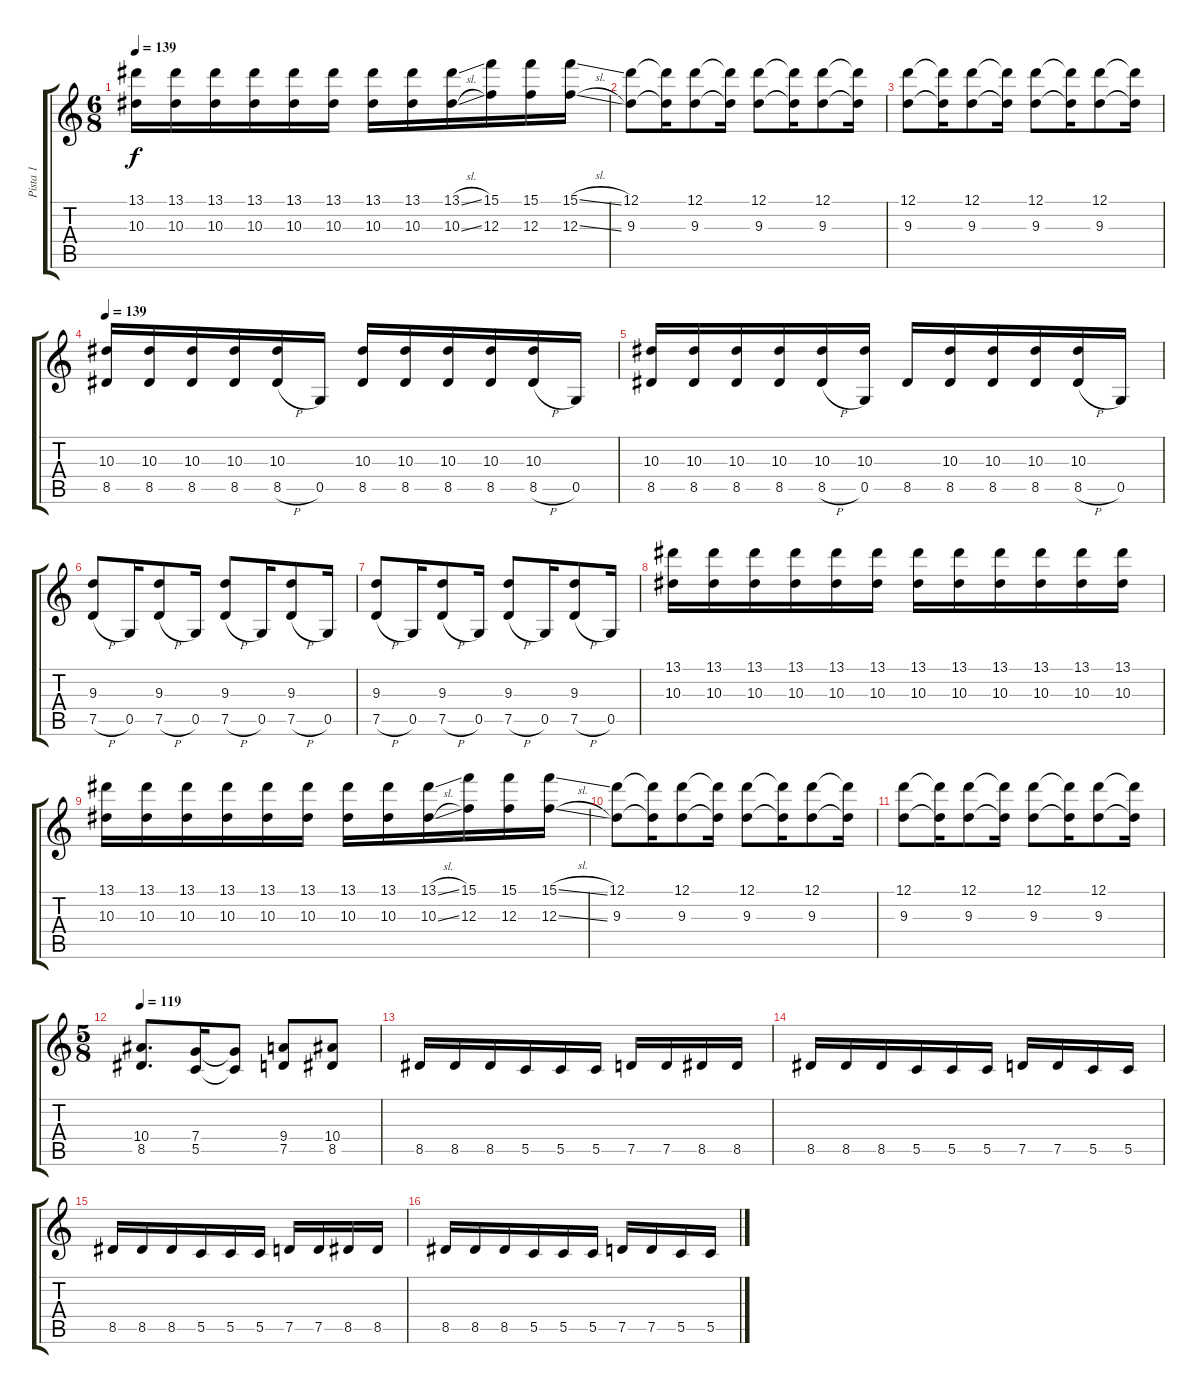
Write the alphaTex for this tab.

\track ("Pista 1" "Pista 1") {instrument acousticguitarsteel}
\staff {score tabs}
\tuning (D4 A3 F3 C3 G2 C2) {hide}
\ts (6 8)
\tempo 139
\clef g2
\ks c
(13.1 10.3).16{dy f} (13.1 10.3).16 (13.1 10.3).16 (13.1 10.3).16 (13.1 10.3).16 (13.1 10.3).16 (13.1 10.3).16 (13.1 10.3).16 (13.1{sl} 10.3{sl}).16 (15.1 12.3).16 (15.1 12.3).16 (15.1{sl} 12.3{sl}).16 |
(12.1 9.3).8 (12.1{t} 9.3{t}).16 (12.1 9.3).8 (12.1{t} 9.3{t}).16 (12.1 9.3).8 (12.1{t} 9.3{t}).16 (12.1 9.3).8 (12.1{t} 9.3{t}).16 |
(12.1 9.3).8 (12.1{t} 9.3{t}).16 (12.1 9.3).8 (12.1{t} 9.3{t}).16 (12.1 9.3).8 (12.1{t} 9.3{t}).16 (12.1 9.3).8 (12.1{t} 9.3{t}).16 |
\tempo 139
(10.3 8.5).16 (10.3 8.5).16 (10.3 8.5).16 (10.3 8.5).16 (10.3 8.5{h}).16 0.5.16 (10.3 8.5).16 (10.3 8.5).16 (10.3 8.5).16 (10.3 8.5).16 (10.3 8.5{h}).16 0.5.16 |
(10.3 8.5).16 (10.3 8.5).16 (10.3 8.5).16 (10.3 8.5).16 (10.3 8.5{h}).16 (10.3 0.5).16 8.5.16 (10.3 8.5).16 (10.3 8.5).16 (10.3 8.5).16 (10.3 8.5{h}).16 0.5.16 |
(9.3 7.5{h}).8 0.5.16 (9.3 7.5{h}).8 0.5.16 (9.3 7.5{h}).8 0.5.16 (9.3 7.5{h}).8 0.5.16 |
(9.3 7.5{h}).8 0.5.16 (9.3 7.5{h}).8 0.5.16 (9.3 7.5{h}).8 0.5.16 (9.3 7.5{h}).8 0.5.16 |
(13.1 10.3).16 (13.1 10.3).16 (13.1 10.3).16 (13.1 10.3).16 (13.1 10.3).16 (13.1 10.3).16 (13.1 10.3).16 (13.1 10.3).16 (13.1 10.3).16 (13.1 10.3).16 (13.1 10.3).16 (13.1 10.3).16 |
(13.1 10.3).16 (13.1 10.3).16 (13.1 10.3).16 (13.1 10.3).16 (13.1 10.3).16 (13.1 10.3).16 (13.1 10.3).16 (13.1 10.3).16 (13.1{sl} 10.3{sl}).16 (15.1 12.3).16 (15.1 12.3).16 (15.1{sl} 12.3{sl}).16 |
(12.1 9.3).8 (12.1{t} 9.3{t}).16 (12.1 9.3).8 (12.1{t} 9.3{t}).16 (12.1 9.3).8 (12.1{t} 9.3{t}).16 (12.1 9.3).8 (12.1{t} 9.3{t}).16 |
(12.1 9.3).8 (12.1{t} 9.3{t}).16 (12.1 9.3).8 (12.1{t} 9.3{t}).16 (12.1 9.3).8 (12.1{t} 9.3{t}).16 (12.1 9.3).8 (12.1{t} 9.3{t}).16 |
\ts (5 8)
\tempo 119
(10.4 8.5).8{d} (7.4 5.5).16 (7.4{t} 5.5{t}).8 (9.4 7.5).8 (10.4 8.5).8 |
8.5.16 8.5.16 8.5.16 5.5.16 5.5.16 5.5.16 7.5.16 7.5.16 8.5.16 8.5.16 |
8.5.16 8.5.16 8.5.16 5.5.16 5.5.16 5.5.16 7.5.16 7.5.16 5.5.16 5.5.16 |
8.5.16 8.5.16 8.5.16 5.5.16 5.5.16 5.5.16 7.5.16 7.5.16 8.5.16 8.5.16 |
8.5.16 8.5.16 8.5.16 5.5.16 5.5.16 5.5.16 7.5.16 7.5.16 5.5.16 5.5.16
